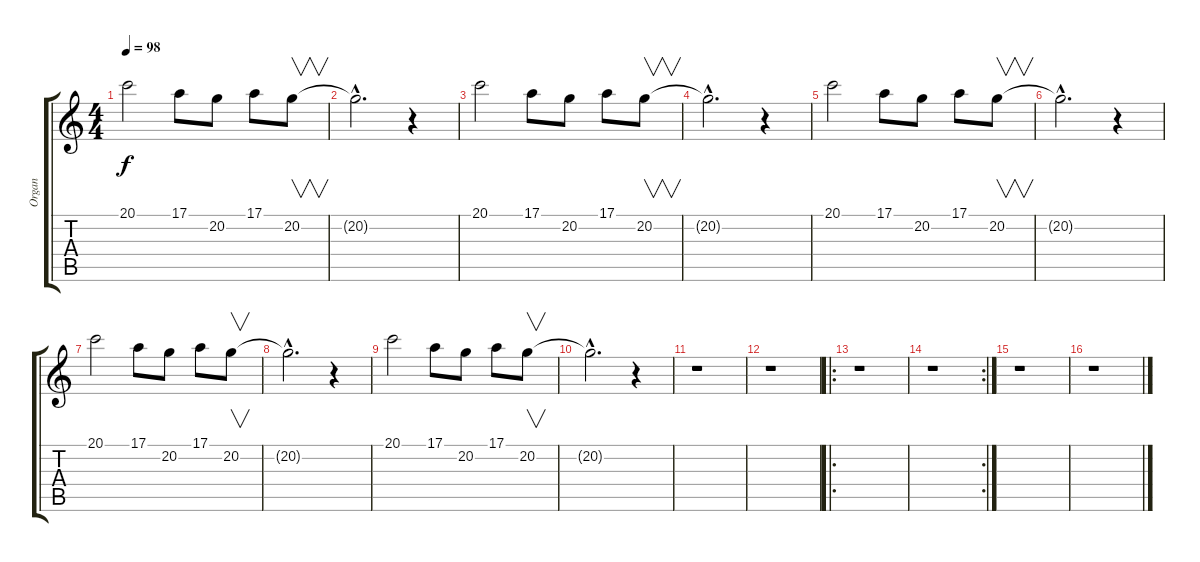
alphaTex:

\track ("Organ" "Organ") {instrument churchorgan}
\staff {score tabs}
\tuning (E4 B3 G3 D3 A2 E2) {hide}
\ts (4 4)
\tempo 98
\clef g2
\ks c
20.1.2{dy f} 17.1.8 20.2.8 17.1.8 20.2.8{v} |
20.2{hac t}.2{d} r.4 |
20.1.2 17.1.8 20.2.8 17.1.8 20.2.8{v} |
20.2{hac t}.2{d} r.4 |
20.1.2 17.1.8 20.2.8 17.1.8 20.2.8{v} |
20.2{hac t}.2{d} r.4 |
20.1.2 17.1.8 20.2.8 17.1.8 20.2.8{v} |
20.2{hac t}.2{d} r.4 |
20.1.2 17.1.8 20.2.8 17.1.8 20.2.8{v} |
20.2{hac t}.2{d} r.4 |
r.1 |
r.1 |
\ro
r.1 |
\rc 2
r.1 |
r.1 |
r.1
